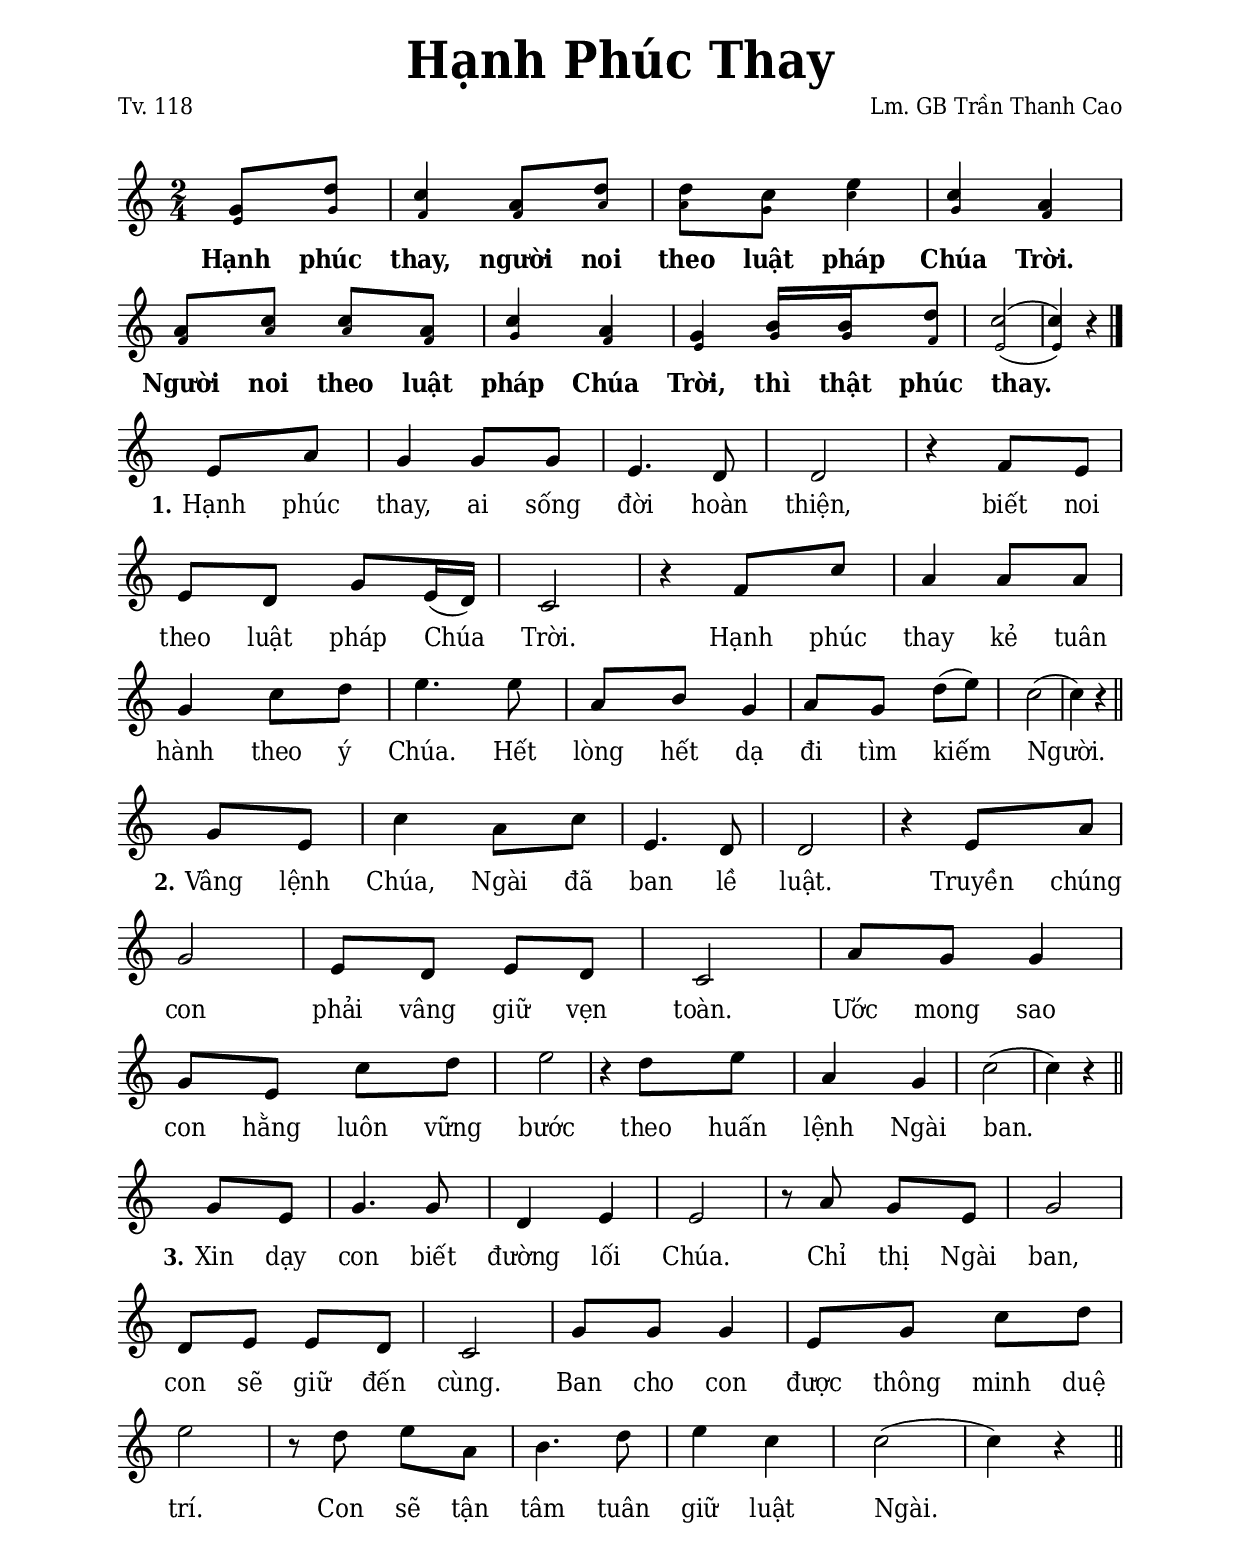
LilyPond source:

% Cài đặt chung
\version "2.22.1"
\include "english.ly"

\header {
  title = \markup { \fontsize #3 "Hạnh Phúc Thay" }
  poet = "Tv. 118"
  composer = "Lm. GB Trần Thanh Cao"
  arranger = " "
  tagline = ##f
}

% Nhạc điệp khúc
nhacDiepKhucSop = \relative c'' {
  <>^\markup { \halign #35 " " }
  \partial 4 g8 d' |
  c4 a8 d |
  d c e4 |
  c a |
  a8 c c a |
  c4 a |
  g b16 b d8 |
  c2 ^( |
  c4) r \bar "|."
}

nhacDiepKhucBas = \relative c' {
  \partial 4 e8 g |
  f4 f8 a |
  a g c4 |
  g f |
  f8 a a f |
  g4 f |
  e g16 g f8 |
  e2 _( |
  e4) r
}

% Nhạc phiên khúc
nhacPhienKhucMot = \relative c' {
  \partial 4 e8 a |
  g4 g8 g |
  e4. d8 |
  d2 |
  r4 f8 e |
  e d g e16 (d) |
  c2 |
  r4 f8 c' |
  a4 a8 a |
  g4 c8 d |
  e4. e8 |
  a, b g4 |
  a8 g d' (e) |
  c2 ( |
  c4) r \bar "||"
}

nhacPhienKhucHai = \relative c'' {
  \partial 4 g8 e |
  c'4 a8 c |
  e,4.  d8 |
  d2 | r4 e8 a |
  g2 |
  e8 d e d |
  c2 |
  a'8 g g4 |
  g8 e c' d |
  e2 |
  r4 d8 e |
  a,4 g |
  c2 ( |
  c4) r \bar "||"
}

nhacPhienKhucBa = \relative c'' {
  \partial 4 g8 e |
  g4. g8 |
  d4 e |
  e2 |
  r8 a g e |
  g2 |
  d8 e e d |
  c2 |
  g'8 g g4 |
  e8 g c d |
  e2 |
  r8 d e a, |
  b4. d8 |
  e4 c |
  c2 ( |
  c4) r \bar "||"
}

% Lời điệp khúc
loiDiepKhuc = \lyricmode {
  Hạnh phúc thay, người noi theo luật pháp Chúa Trời.
  Người noi theo luật pháp Chúa Trời, thì thật phúc thay.
}

% Lời phiên khúc
loiPhienKhucMot = \lyricmode {
  \set stanza = #"1."
  Hạnh phúc thay, ai sống đời hoàn thiện,
  biết noi theo luật pháp Chúa Trời.
  Hạnh phúc thay kẻ tuân hành theo ý Chúa.
  Hết lòng hết dạ đi tìm kiếm Người.
}

loiPhienKhucHai = \lyricmode {
  \set stanza = #"2."
  Vâng lệnh Chúa, Ngài đã ban lề luật.
  Truyền chúng con phải vâng giữ vẹn toàn.
  Ước mong sao con hằng luôn vững bước
  theo huấn lệnh Ngài ban.
}

loiPhienKhucBa = \lyricmode {
  \set stanza = #"3."
  Xin dạy con biết đường lối Chúa.
  Chỉ thị Ngài ban, con sẽ giữ đến cùng.
  Ban cho con được thông minh duệ trí.
  Con sẽ tận tâm tuân giữ luật Ngài.
}


% Dàn trang
\paper {
  #(set-paper-size "a4")
  top-margin = 15\mm
  bottom-margin = 10\mm
  left-margin = 20\mm
  right-margin = 20\mm
  indent = #0
  #(define fonts
    (make-pango-font-tree
      "Deja Vu Serif Condensed"
      "Deja Vu Serif Condensed"
      "Deja Vu Serif Condensed"
      (/ 20 20)))
  page-count = #1
  system-system-spacing = #'((basic-distance . 12)
                             (minimum-distance . 12)
                             (padding . 1))
  score-system-spacing = #'((basic-distance . 12)
                             (minimum-distance . 12)
                             (padding . 1))
}

% Thiết lập tông và nhịp
TongNhip = { \key c \major \time 2/4 }

% Đổi kích thước nốt cho bè phụ
notBePhu =
#(define-music-function (font-size music) (number? ly:music?)
   (for-some-music
     (lambda (m)
       (if (music-is-of-type? m 'rhythmic-event)
           (begin
             (set! (ly:music-property m 'tweaks)
                   (cons `(font-size . ,font-size)
                         (ly:music-property m 'tweaks)))
             #t)
           #f))
     music)
   music)

\score {
  \new ChoirStaff <<
    \new Staff = diepKhuc \with {
        \consists "Merge_rests_engraver"
        %\magnifyStaff #(magstep +1)
        printPartCombineTexts = ##f
      }
      <<
      \new Voice \TongNhip \partCombine 
        \nhacDiepKhucSop
        \notBePhu -3 { \nhacDiepKhucBas }
      \new NullVoice = nhacThamChieu \nhacDiepKhucSop
      \new Lyrics \with {
          \override VerticalAxisGroup.
            nonstaff-relatedstaff-spacing.padding = #1
          \override VerticalAxisGroup.
            nonstaff-unrelatedstaff-spacing.padding = #1
        }
        \lyricsto nhacThamChieu \loiDiepKhuc
      >>
  >>
  \layout {
    \override Lyrics.LyricText.font-series = #'bold
    %\override Lyrics.LyricText.font-size = #+2
    \override Lyrics.LyricSpace.minimum-distance = #2.7
    \override Score.BarNumber.break-visibility = ##(#f #f #f)
    \override Score.SpacingSpanner.uniform-stretching = ##t
  }
}

\score {
  \new ChoirStaff <<
    \new Staff = phienKhuc \with {
        %\magnifyStaff #(magstep +1)
      }
      <<
      \new Voice = beSop {
        \key c \major \time 2/4 \nhacPhienKhucMot
      }
    >>
    \new Lyrics \with {
          \override VerticalAxisGroup.
            nonstaff-relatedstaff-spacing.padding = #1
          \override VerticalAxisGroup.
            nonstaff-unrelatedstaff-spacing.padding = #1
        }
        \lyricsto beSop \loiPhienKhucMot
  >>
  \layout {
    \override Staff.TimeSignature.transparent = ##t
    %\override Lyrics.LyricText.font-size = #+2
    \override Lyrics.LyricSpace.minimum-distance = #3.5
    \override Score.BarNumber.break-visibility = ##(#f #f #f)
    \override Score.SpacingSpanner.uniform-stretching = ##t
  }
}

\score {
  \new ChoirStaff <<
    \new Staff = phienKhuc \with {
        %\magnifyStaff #(magstep +1)
      }
      <<
      \new Voice = beSop {
        \key c \major \time 2/4 \nhacPhienKhucHai
      }
    >>
    \new Lyrics \with {
          \override VerticalAxisGroup.
            nonstaff-relatedstaff-spacing.padding = #1.2
          \override VerticalAxisGroup.
            nonstaff-unrelatedstaff-spacing.padding = #1
        }
        \lyricsto beSop \loiPhienKhucHai
  >>
  \layout {
    \override Staff.TimeSignature.transparent = ##t
    %\override Lyrics.LyricText.font-size = #+2
    \override Lyrics.LyricSpace.minimum-distance = #3.5
    \override Score.BarNumber.break-visibility = ##(#f #f #f)
    \override Score.SpacingSpanner.uniform-stretching = ##t
  }
}

\score {
  \new ChoirStaff <<
    \new Staff = phienKhuc \with {
        %\magnifyStaff #(magstep +1)
      }
      <<
      \new Voice = beSop {
        \key c \major \time 2/4 \nhacPhienKhucBa
      }
    >>
    \new Lyrics \with {
          \override VerticalAxisGroup.
            nonstaff-relatedstaff-spacing.padding = #1.5
          \override VerticalAxisGroup.
            nonstaff-unrelatedstaff-spacing.padding = #1
        }
        \lyricsto beSop \loiPhienKhucBa
  >>
  \layout {
    \override Staff.TimeSignature.transparent = ##t
    %\override Lyrics.LyricText.font-size = #+2
    \override Lyrics.LyricSpace.minimum-distance = #3
    \override Score.BarNumber.break-visibility = ##(#f #f #f)
    \override Score.SpacingSpanner.uniform-stretching = ##t
  }
}
